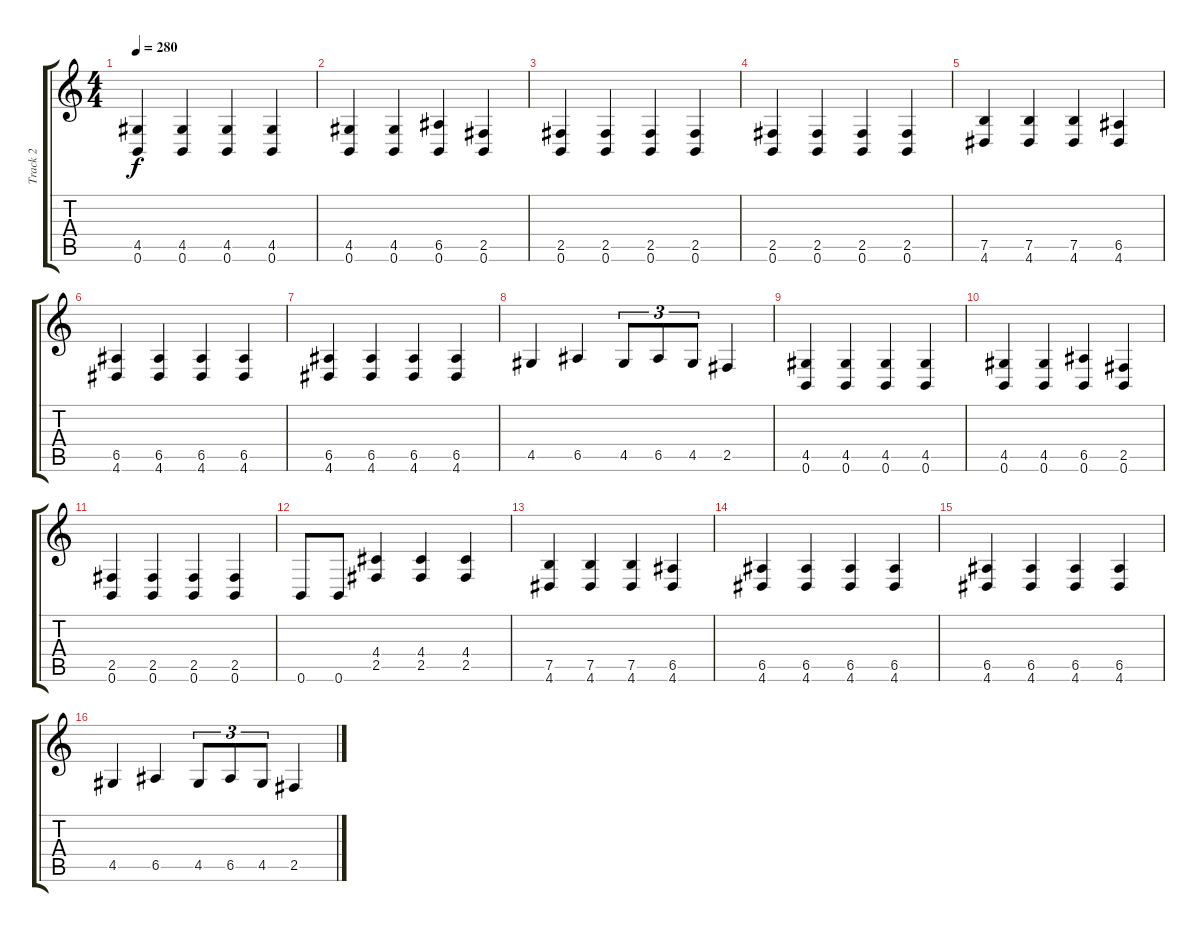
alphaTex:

\track ("Track 2" "Track 2") {instrument distortionguitar}
\staff {score tabs}
\tuning (B3 Gb3 D3 A2 E2 B1) {hide}
\ts (4 4)
\tempo 280
\clef g2
\ks c
(4.5 0.6).4{dy f} (4.5 0.6).4 (4.5 0.6).4 (4.5 0.6).4 |
(4.5 0.6).4 (4.5 0.6).4 (6.5 0.6).4 (2.5 0.6).4 |
(2.5 0.6).4 (2.5 0.6).4 (2.5 0.6).4 (2.5 0.6).4 |
(2.5 0.6).4 (2.5 0.6).4 (2.5 0.6).4 (2.5 0.6).4 |
(7.5 4.6).4 (7.5 4.6).4 (7.5 4.6).4 (6.5 4.6).4 |
(6.5 4.6).4 (6.5 4.6).4 (6.5 4.6).4 (6.5 4.6).4 |
(6.5 4.6).4 (6.5 4.6).4 (6.5 4.6).4 (6.5 4.6).4 |
4.5.4 6.5.4 4.5.8{tu (3 2)} 6.5.8{tu (3 2)} 4.5.8{tu (3 2)} 2.5.4 |
(4.5 0.6).4 (4.5 0.6).4 (4.5 0.6).4 (4.5 0.6).4 |
(4.5 0.6).4 (4.5 0.6).4 (6.5 0.6).4 (2.5 0.6).4 |
(2.5 0.6).4 (2.5 0.6).4 (2.5 0.6).4 (2.5 0.6).4 |
0.6.8 0.6.8 (4.4 2.5).4 (4.4 2.5).4 (4.4 2.5).4 |
(7.5 4.6).4 (7.5 4.6).4 (7.5 4.6).4 (6.5 4.6).4 |
(6.5 4.6).4 (6.5 4.6).4 (6.5 4.6).4 (6.5 4.6).4 |
(6.5 4.6).4 (6.5 4.6).4 (6.5 4.6).4 (6.5 4.6).4 |
4.5.4 6.5.4 4.5.8{tu (3 2)} 6.5.8{tu (3 2)} 4.5.8{tu (3 2)} 2.5.4
